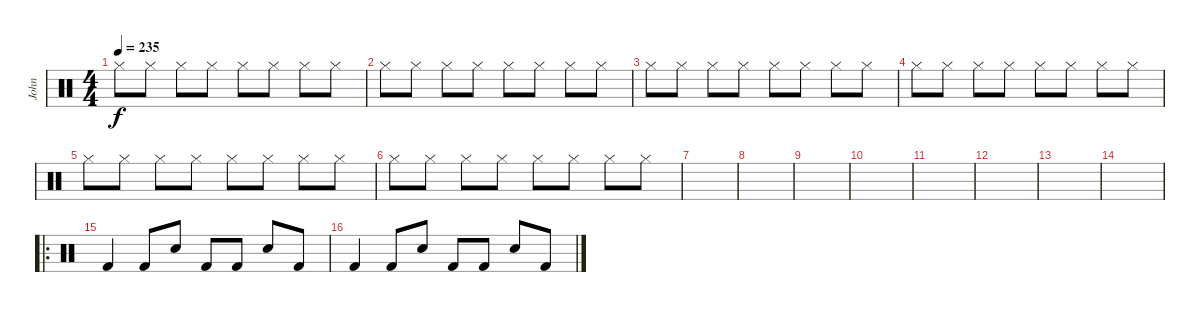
\track ("John" "John") {instrument percussion}
\staff {score}
\articulation defaults
\ts (4 4)
\tempo 235
\clef neutral
\ks c "Hi-Hat (closed)".8{dy f} "Hi-Hat (closed)".8 "Hi-Hat (closed)".8 "Hi-Hat (closed)".8 "Hi-Hat (closed)".8 "Hi-Hat (closed)".8 "Hi-Hat (closed)".8 "Hi-Hat (closed)".8
|
"Hi-Hat (closed)".8 "Hi-Hat (closed)".8 "Hi-Hat (closed)".8 "Hi-Hat (closed)".8 "Hi-Hat (closed)".8 "Hi-Hat (closed)".8 "Hi-Hat (closed)".8 "Hi-Hat (closed)".8 |
"Hi-Hat (closed)".8 "Hi-Hat (closed)".8 "Hi-Hat (closed)".8 "Hi-Hat (closed)".8 "Hi-Hat (closed)".8 "Hi-Hat (closed)".8 "Hi-Hat (closed)".8 "Hi-Hat (closed)".8 |
"Hi-Hat (closed)".8 "Hi-Hat (closed)".8 "Hi-Hat (closed)".8 "Hi-Hat (closed)".8 "Hi-Hat (closed)".8 "Hi-Hat (closed)".8 "Hi-Hat (closed)".8 "Hi-Hat (closed)".8 |
"Hi-Hat (closed)".8 "Hi-Hat (closed)".8 "Hi-Hat (closed)".8 "Hi-Hat (closed)".8 "Hi-Hat (closed)".8 "Hi-Hat (closed)".8 "Hi-Hat (closed)".8 "Hi-Hat (closed)".8 |
"Hi-Hat (closed)".8 "Hi-Hat (closed)".8 "Hi-Hat (closed)".8 "Hi-Hat (closed)".8 "Hi-Hat (closed)".8 "Hi-Hat (closed)".8 "Hi-Hat (closed)".8 "Hi-Hat (closed)".8 |
|
|
|
|
|
|
|
|
\ro "Kick (hit) 2".4 "Kick (hit) 2".8 "Snare (hit) 2".8 "Kick (hit) 2".8 "Kick (hit) 2".8 "Snare (hit) 2".8 "Kick (hit) 2".8
|
"Kick (hit) 2".4 "Kick (hit) 2".8 "Snare (hit) 2".8 "Kick (hit) 2".8 "Kick (hit) 2".8 "Snare (hit) 2".8 "Kick (hit) 2".8
